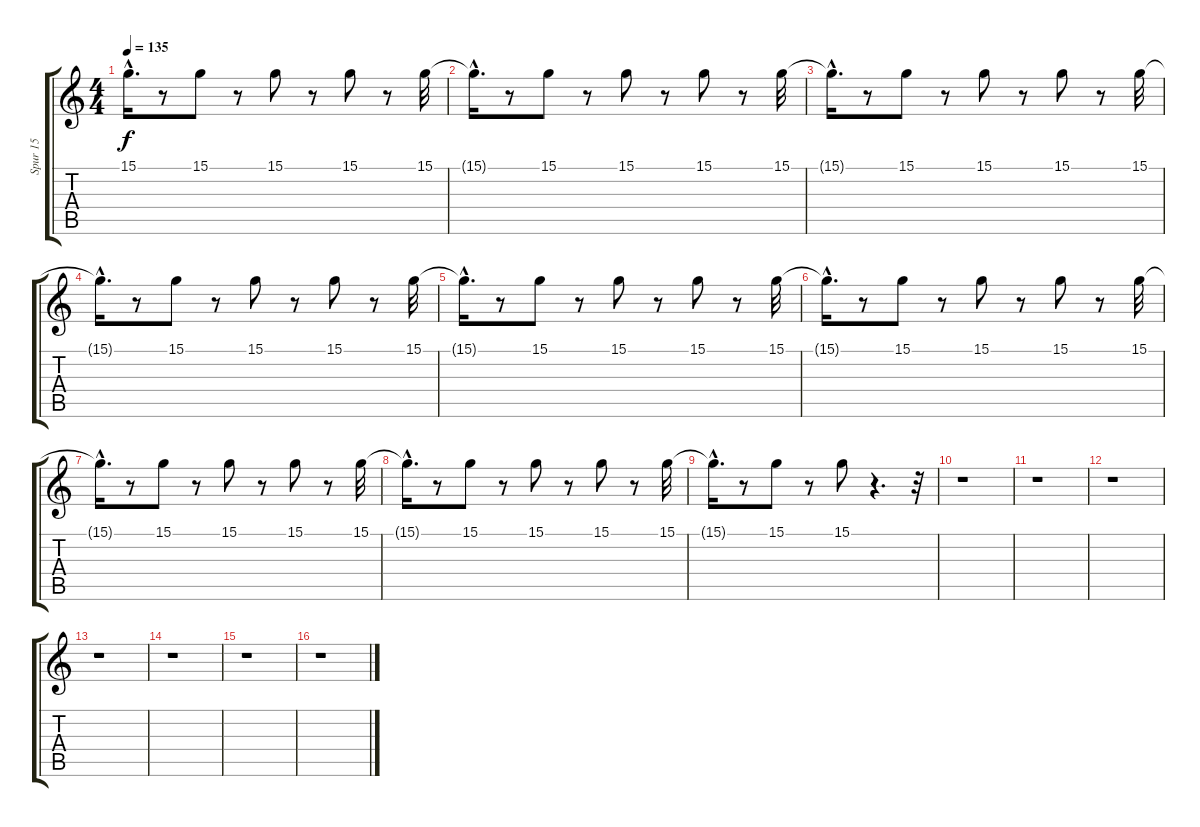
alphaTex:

\track ("Spur 15" "Spur 15") {instrument stringensemble1}
\staff {score tabs}
\tuning (E4 B3 G3 D3 A2 E2) {hide}
\ts (4 4)
\tempo 135
\clef g2
\ks c
15.1{hac t}.16{d dy f} r.8 15.1.8 r.8 15.1.8 r.8 15.1.8 r.8 15.1.32 |
15.1{hac t}.16{d} r.8 15.1.8 r.8 15.1.8 r.8 15.1.8 r.8 15.1.32 |
15.1{hac t}.16{d} r.8 15.1.8 r.8 15.1.8 r.8 15.1.8 r.8 15.1.32 |
15.1{hac t}.16{d} r.8 15.1.8 r.8 15.1.8 r.8 15.1.8 r.8 15.1.32 |
15.1{hac t}.16{d} r.8 15.1.8 r.8 15.1.8 r.8 15.1.8 r.8 15.1.32 |
15.1{hac t}.16{d} r.8 15.1.8 r.8 15.1.8 r.8 15.1.8 r.8 15.1.32 |
15.1{hac t}.16{d} r.8 15.1.8 r.8 15.1.8 r.8 15.1.8 r.8 15.1.32 |
15.1{hac t}.16{d} r.8 15.1.8 r.8 15.1.8 r.8 15.1.8 r.8 15.1.32 |
15.1{hac t}.16{d} r.8 15.1.8 r.8 15.1.8 r.4{d} r.32 |
r.1 |
r.1 |
r.1 |
r.1 |
r.1 |
r.1 |
r.1
